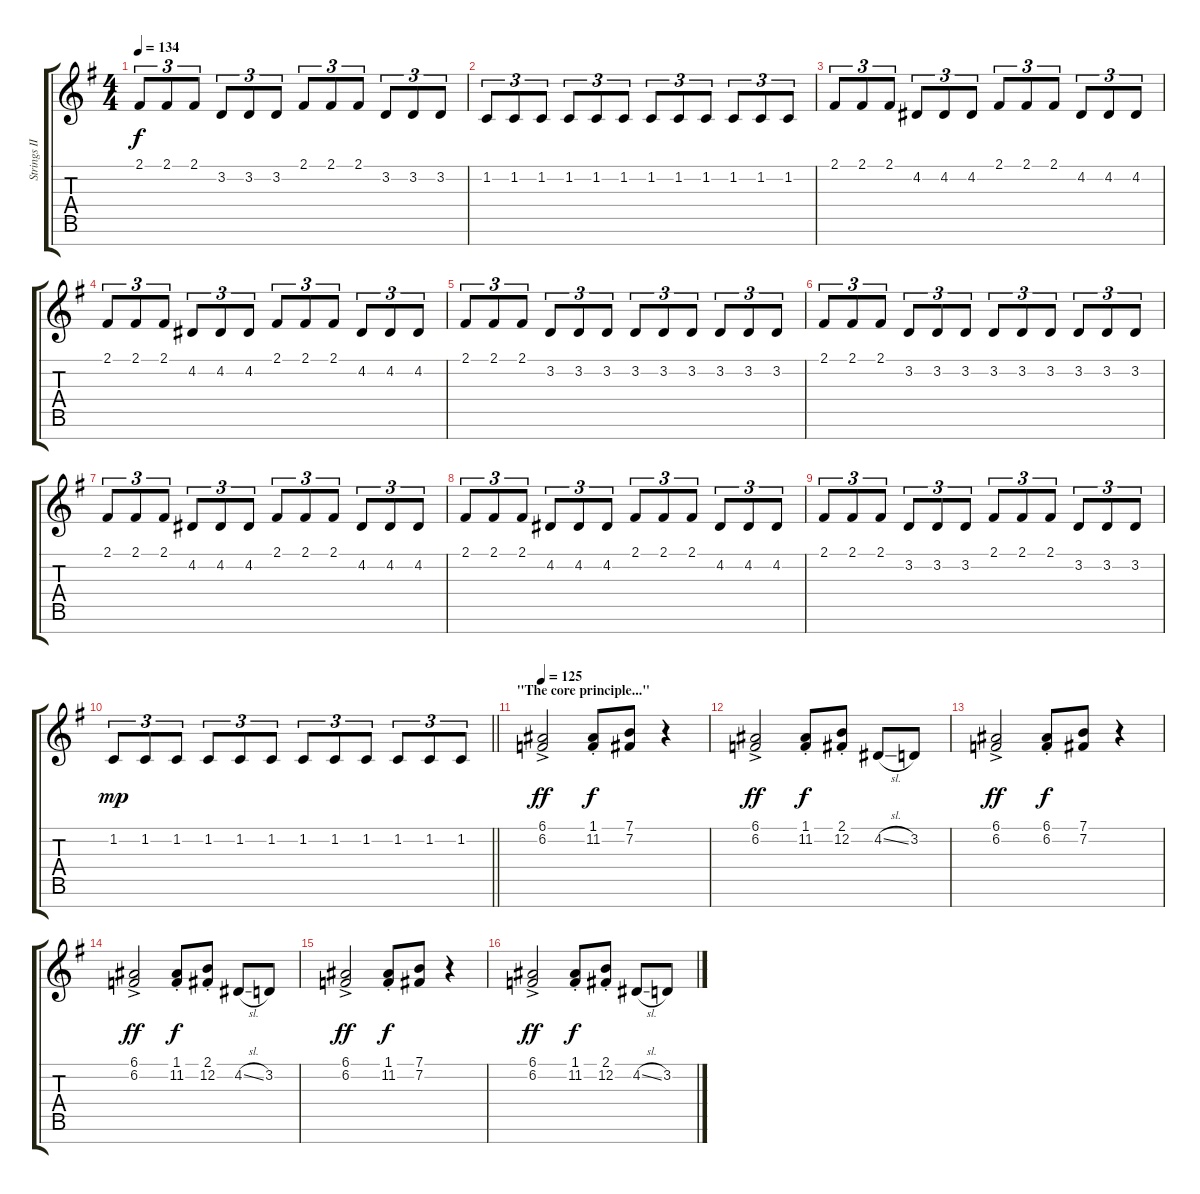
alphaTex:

\track ("Strings II" "Strings II") {instrument stringensemble1}
\staff {score tabs}
\tuning (E4 B3 G3 D3 A2 E2 B1) {hide}
\ts (4 4)
\tempo 134
\clef g2
\ks g
2.1.8{tu (3 2) dy f} 2.1.8{tu (3 2)} 2.1.8{tu (3 2)} 3.2.8{tu (3 2)} 3.2.8{tu (3 2)} 3.2.8{tu (3 2)} 2.1.8{tu (3 2)} 2.1.8{tu (3 2)} 2.1.8{tu (3 2)} 3.2.8{tu (3 2)} 3.2.8{tu (3 2)} 3.2.8{tu (3 2)} |
1.2.8{tu (3 2)} 1.2.8{tu (3 2)} 1.2.8{tu (3 2)} 1.2.8{tu (3 2)} 1.2.8{tu (3 2)} 1.2.8{tu (3 2)} 1.2.8{tu (3 2)} 1.2.8{tu (3 2)} 1.2.8{tu (3 2)} 1.2.8{tu (3 2)} 1.2.8{tu (3 2)} 1.2.8{tu (3 2)} |
2.1.8{tu (3 2)} 2.1.8{tu (3 2)} 2.1.8{tu (3 2)} 4.2.8{tu (3 2)} 4.2.8{tu (3 2)} 4.2.8{tu (3 2)} 2.1.8{tu (3 2)} 2.1.8{tu (3 2)} 2.1.8{tu (3 2)} 4.2.8{tu (3 2)} 4.2.8{tu (3 2)} 4.2.8{tu (3 2)} |
2.1.8{tu (3 2)} 2.1.8{tu (3 2)} 2.1.8{tu (3 2)} 4.2.8{tu (3 2)} 4.2.8{tu (3 2)} 4.2.8{tu (3 2)} 2.1.8{tu (3 2)} 2.1.8{tu (3 2)} 2.1.8{tu (3 2)} 4.2.8{tu (3 2)} 4.2.8{tu (3 2)} 4.2.8{tu (3 2)} |
2.1.8{tu (3 2)} 2.1.8{tu (3 2)} 2.1.8{tu (3 2)} 3.2.8{tu (3 2)} 3.2.8{tu (3 2)} 3.2.8{tu (3 2)} 3.2.8{tu (3 2)} 3.2.8{tu (3 2)} 3.2.8{tu (3 2)} 3.2.8{tu (3 2)} 3.2.8{tu (3 2)} 3.2.8{tu (3 2)} |
2.1.8{tu (3 2)} 2.1.8{tu (3 2)} 2.1.8{tu (3 2)} 3.2.8{tu (3 2)} 3.2.8{tu (3 2)} 3.2.8{tu (3 2)} 3.2.8{tu (3 2)} 3.2.8{tu (3 2)} 3.2.8{tu (3 2)} 3.2.8{tu (3 2)} 3.2.8{tu (3 2)} 3.2.8{tu (3 2)} |
2.1.8{tu (3 2)} 2.1.8{tu (3 2)} 2.1.8{tu (3 2)} 4.2.8{tu (3 2)} 4.2.8{tu (3 2)} 4.2.8{tu (3 2)} 2.1.8{tu (3 2)} 2.1.8{tu (3 2)} 2.1.8{tu (3 2)} 4.2.8{tu (3 2)} 4.2.8{tu (3 2)} 4.2.8{tu (3 2)} |
2.1.8{tu (3 2)} 2.1.8{tu (3 2)} 2.1.8{tu (3 2)} 4.2.8{tu (3 2)} 4.2.8{tu (3 2)} 4.2.8{tu (3 2)} 2.1.8{tu (3 2)} 2.1.8{tu (3 2)} 2.1.8{tu (3 2)} 4.2.8{tu (3 2)} 4.2.8{tu (3 2)} 4.2.8{tu (3 2)} |
2.1.8{tu (3 2)} 2.1.8{tu (3 2)} 2.1.8{tu (3 2)} 3.2.8{tu (3 2)} 3.2.8{tu (3 2)} 3.2.8{tu (3 2)} 2.1.8{tu (3 2)} 2.1.8{tu (3 2)} 2.1.8{tu (3 2)} 3.2.8{tu (3 2)} 3.2.8{tu (3 2)} 3.2.8{tu (3 2)} |
\barLineRight lightlight
1.2.8{tu (3 2) dy mp} 1.2.8{tu (3 2)} 1.2.8{tu (3 2)} 1.2.8{tu (3 2)} 1.2.8{tu (3 2)} 1.2.8{tu (3 2)} 1.2.8{tu (3 2)} 1.2.8{tu (3 2)} 1.2.8{tu (3 2)} 1.2.8{tu (3 2)} 1.2.8{tu (3 2)} 1.2.8{tu (3 2)} |
\section ("" "\"The core principle...\"")
\tempo 125
(6.1{ac} 6.2{ac}).2{dy ff} (1.1 11.2{st}).8{dy f} (7.1 7.2).8 r.4 |
(6.1{ac} 6.2{ac}).2{dy ff} (1.1{st} 11.2{st}).8{dy f} (2.1{st} 12.2{st}).8 4.2{sl}.8 3.2.8 |
(6.1{ac} 6.2{ac}).2{dy ff} (6.1{st} 6.2).8{dy f} (7.1 7.2).8 r.4 |
(6.1{ac} 6.2{ac}).2{dy ff} (1.1{st} 11.2).8{dy f} (2.1{st} 12.2).8 4.2{sl}.8 3.2.8 |
(6.1{ac} 6.2{ac}).2{dy ff} (1.1 11.2{st}).8{dy f} (7.1 7.2).8 r.4 |
(6.1{ac} 6.2{ac}).2{dy ff} (1.1{st} 11.2{st}).8{dy f} (2.1{st} 12.2{st}).8 4.2{sl}.8 3.2.8
